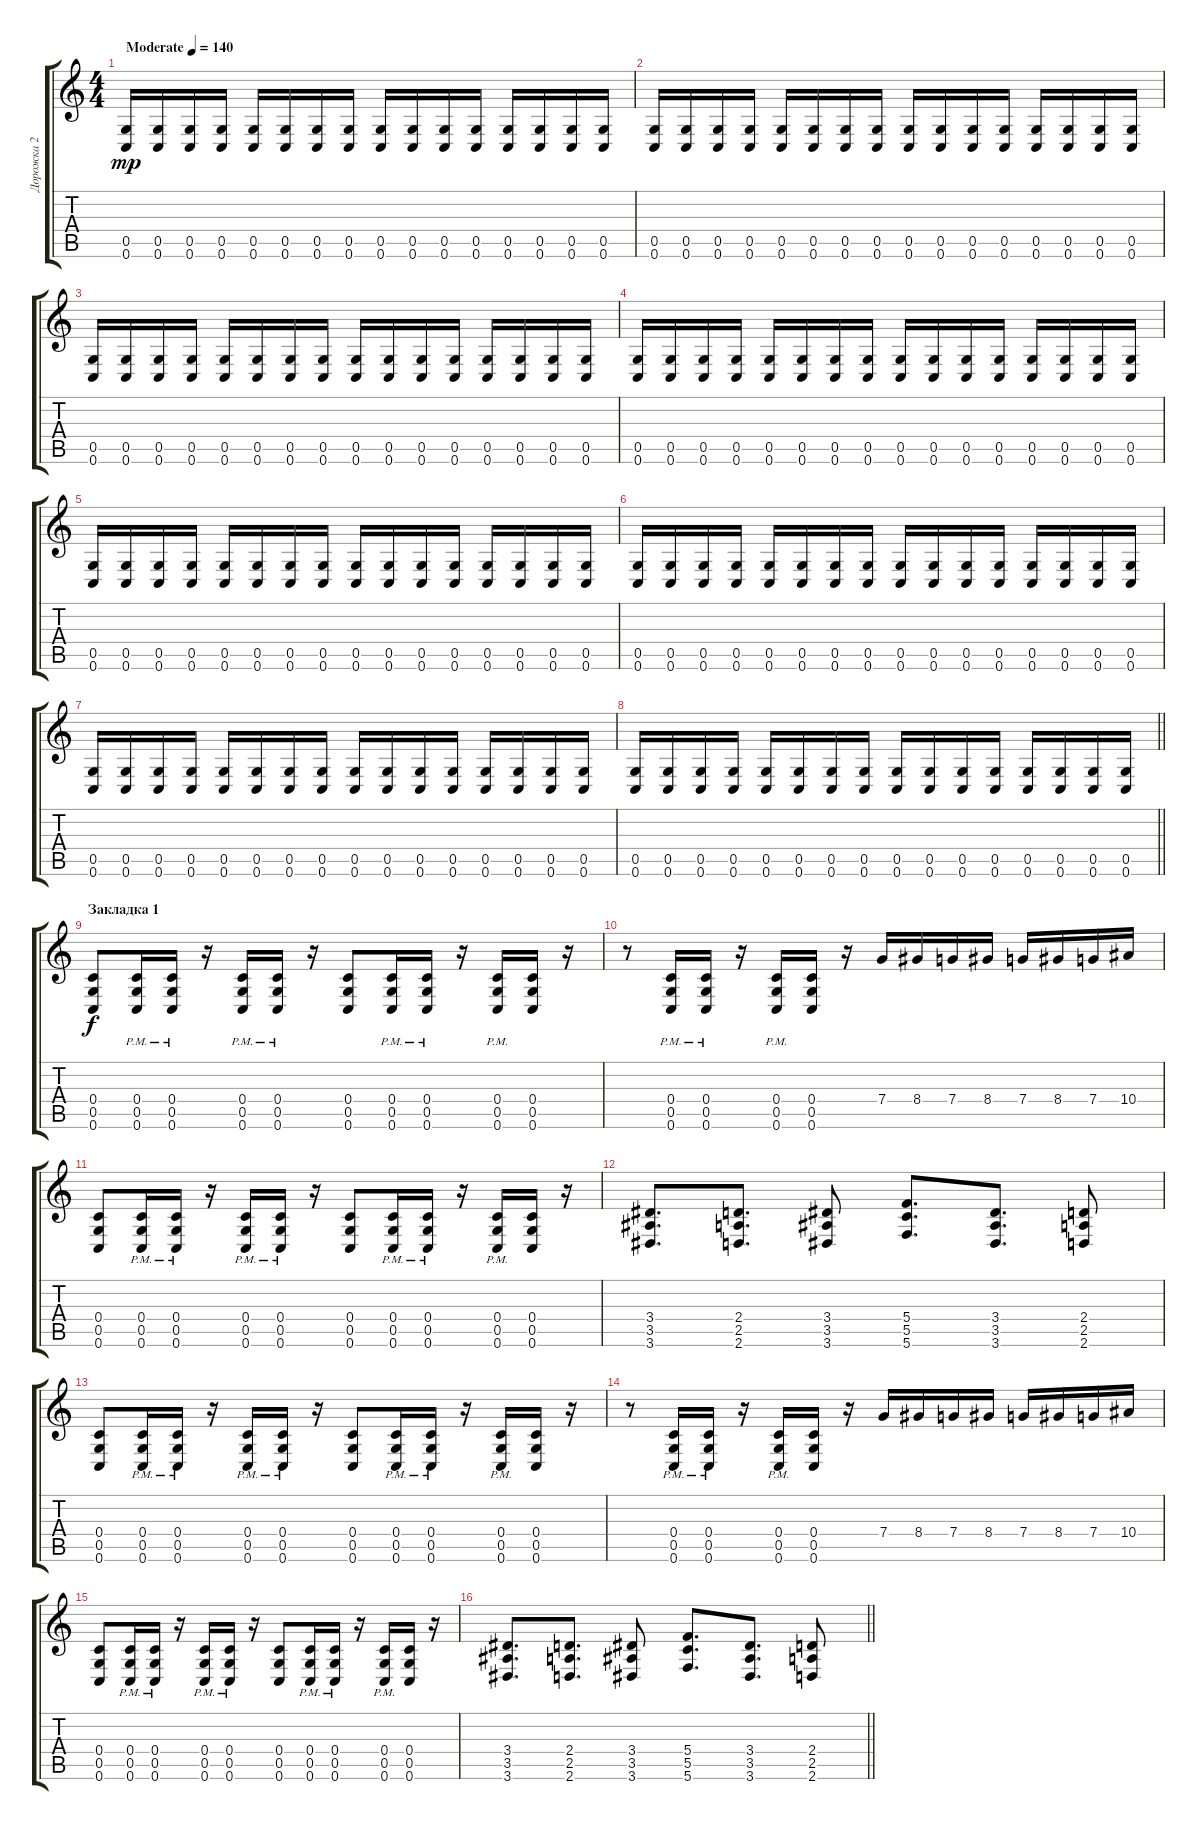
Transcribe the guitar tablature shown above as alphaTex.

\track ("Дорожка 2" "Дорожка 2") {instrument overdrivenguitar}
\staff {score tabs}
\tuning (D4 A3 F3 C3 G2 C2) {hide}
\ts (4 4)
\tempo (140 "Moderate")
\clef g2
\ks c
(0.5 0.6).16{dy mp instrument overdrivenguitar} (0.5 0.6).16 (0.5 0.6).16 (0.5 0.6).16 (0.5 0.6).16 (0.5 0.6).16 (0.5 0.6).16 (0.5 0.6).16 (0.5 0.6).16 (0.5 0.6).16 (0.5 0.6).16 (0.5 0.6).16 (0.5 0.6).16 (0.5 0.6).16 (0.5 0.6).16 (0.5 0.6).16 |
(0.5 0.6).16 (0.5 0.6).16 (0.5 0.6).16 (0.5 0.6).16 (0.5 0.6).16 (0.5 0.6).16 (0.5 0.6).16 (0.5 0.6).16 (0.5 0.6).16 (0.5 0.6).16 (0.5 0.6).16 (0.5 0.6).16 (0.5 0.6).16 (0.5 0.6).16 (0.5 0.6).16 (0.5 0.6).16 |
(0.5 0.6).16 (0.5 0.6).16 (0.5 0.6).16 (0.5 0.6).16 (0.5 0.6).16 (0.5 0.6).16 (0.5 0.6).16 (0.5 0.6).16 (0.5 0.6).16 (0.5 0.6).16 (0.5 0.6).16 (0.5 0.6).16 (0.5 0.6).16 (0.5 0.6).16 (0.5 0.6).16 (0.5 0.6).16 |
(0.5 0.6).16 (0.5 0.6).16 (0.5 0.6).16 (0.5 0.6).16 (0.5 0.6).16 (0.5 0.6).16 (0.5 0.6).16 (0.5 0.6).16 (0.5 0.6).16 (0.5 0.6).16 (0.5 0.6).16 (0.5 0.6).16 (0.5 0.6).16 (0.5 0.6).16 (0.5 0.6).16 (0.5 0.6).16 |
(0.5 0.6).16 (0.5 0.6).16 (0.5 0.6).16 (0.5 0.6).16 (0.5 0.6).16 (0.5 0.6).16 (0.5 0.6).16 (0.5 0.6).16 (0.5 0.6).16 (0.5 0.6).16 (0.5 0.6).16 (0.5 0.6).16 (0.5 0.6).16 (0.5 0.6).16 (0.5 0.6).16 (0.5 0.6).16 |
(0.5 0.6).16 (0.5 0.6).16 (0.5 0.6).16 (0.5 0.6).16 (0.5 0.6).16 (0.5 0.6).16 (0.5 0.6).16 (0.5 0.6).16 (0.5 0.6).16 (0.5 0.6).16 (0.5 0.6).16 (0.5 0.6).16 (0.5 0.6).16 (0.5 0.6).16 (0.5 0.6).16 (0.5 0.6).16 |
(0.5 0.6).16 (0.5 0.6).16 (0.5 0.6).16 (0.5 0.6).16 (0.5 0.6).16 (0.5 0.6).16 (0.5 0.6).16 (0.5 0.6).16 (0.5 0.6).16 (0.5 0.6).16 (0.5 0.6).16 (0.5 0.6).16 (0.5 0.6).16 (0.5 0.6).16 (0.5 0.6).16 (0.5 0.6).16 |
\barLineRight lightlight
(0.5 0.6).16 (0.5 0.6).16 (0.5 0.6).16 (0.5 0.6).16 (0.5 0.6).16 (0.5 0.6).16 (0.5 0.6).16 (0.5 0.6).16 (0.5 0.6).16 (0.5 0.6).16 (0.5 0.6).16 (0.5 0.6).16 (0.5 0.6).16 (0.5 0.6).16 (0.5 0.6).16 (0.5 0.6).16 |
\section ("" "Закладка 1")
(0.4 0.5 0.6).8{dy f} (0.4{pm} 0.5{pm} 0.6{pm}).16 (0.4{pm} 0.5{pm} 0.6{pm}).16 r.16 (0.4{pm} 0.5{pm} 0.6{pm}).16 (0.4{pm} 0.5{pm} 0.6{pm}).16 r.16 (0.4 0.5 0.6).8 (0.4{pm} 0.5{pm} 0.6{pm}).16 (0.4{pm} 0.5{pm} 0.6{pm}).16 r.16 (0.4{pm} 0.5{pm} 0.6{pm}).16 (0.4 0.5 0.6).16 r.16 |
r.8 (0.4{pm} 0.5{pm} 0.6{pm}).16 (0.4{pm} 0.5{pm} 0.6{pm}).16 r.16 (0.4{pm} 0.5{pm} 0.6{pm}).16 (0.4 0.5 0.6).16 r.16 7.4.16 8.4.16 7.4.16 8.4.16 7.4.16 8.4.16 7.4.16 10.4.16 |
(0.4 0.5 0.6).8 (0.4{pm} 0.5{pm} 0.6{pm}).16 (0.4{pm} 0.5{pm} 0.6{pm}).16 r.16 (0.4{pm} 0.5{pm} 0.6{pm}).16 (0.4{pm} 0.5{pm} 0.6{pm}).16 r.16 (0.4 0.5 0.6).8 (0.4{pm} 0.5{pm} 0.6{pm}).16 (0.4{pm} 0.5{pm} 0.6{pm}).16 r.16 (0.4{pm} 0.5{pm} 0.6{pm}).16 (0.4 0.5 0.6).16 r.16 |
(3.4 3.5 3.6).8{d} (2.4 2.5 2.6).8{d} (3.4 3.5 3.6).8 (5.4 5.5 5.6).8{d} (3.4 3.5 3.6).8{d} (2.4 2.5 2.6).8 |
(0.4 0.5 0.6).8 (0.4{pm} 0.5{pm} 0.6{pm}).16 (0.4{pm} 0.5{pm} 0.6{pm}).16 r.16 (0.4{pm} 0.5{pm} 0.6{pm}).16 (0.4{pm} 0.5{pm} 0.6{pm}).16 r.16 (0.4 0.5 0.6).8 (0.4{pm} 0.5{pm} 0.6{pm}).16 (0.4{pm} 0.5{pm} 0.6{pm}).16 r.16 (0.4{pm} 0.5{pm} 0.6{pm}).16 (0.4 0.5 0.6).16 r.16 |
r.8 (0.4{pm} 0.5{pm} 0.6{pm}).16 (0.4{pm} 0.5{pm} 0.6{pm}).16 r.16 (0.4{pm} 0.5{pm} 0.6{pm}).16 (0.4 0.5 0.6).16 r.16 7.4.16 8.4.16 7.4.16 8.4.16 7.4.16 8.4.16 7.4.16 10.4.16 |
(0.4 0.5 0.6).8 (0.4{pm} 0.5{pm} 0.6{pm}).16 (0.4{pm} 0.5{pm} 0.6{pm}).16 r.16 (0.4{pm} 0.5{pm} 0.6{pm}).16 (0.4{pm} 0.5{pm} 0.6{pm}).16 r.16 (0.4 0.5 0.6).8 (0.4{pm} 0.5{pm} 0.6{pm}).16 (0.4{pm} 0.5{pm} 0.6{pm}).16 r.16 (0.4{pm} 0.5{pm} 0.6{pm}).16 (0.4 0.5 0.6).16 r.16 |
\barLineRight lightlight
(3.4 3.5 3.6).8{d} (2.4 2.5 2.6).8{d} (3.4 3.5 3.6).8 (5.4 5.5 5.6).8{d} (3.4 3.5 3.6).8{d} (2.4 2.5 2.6).8
